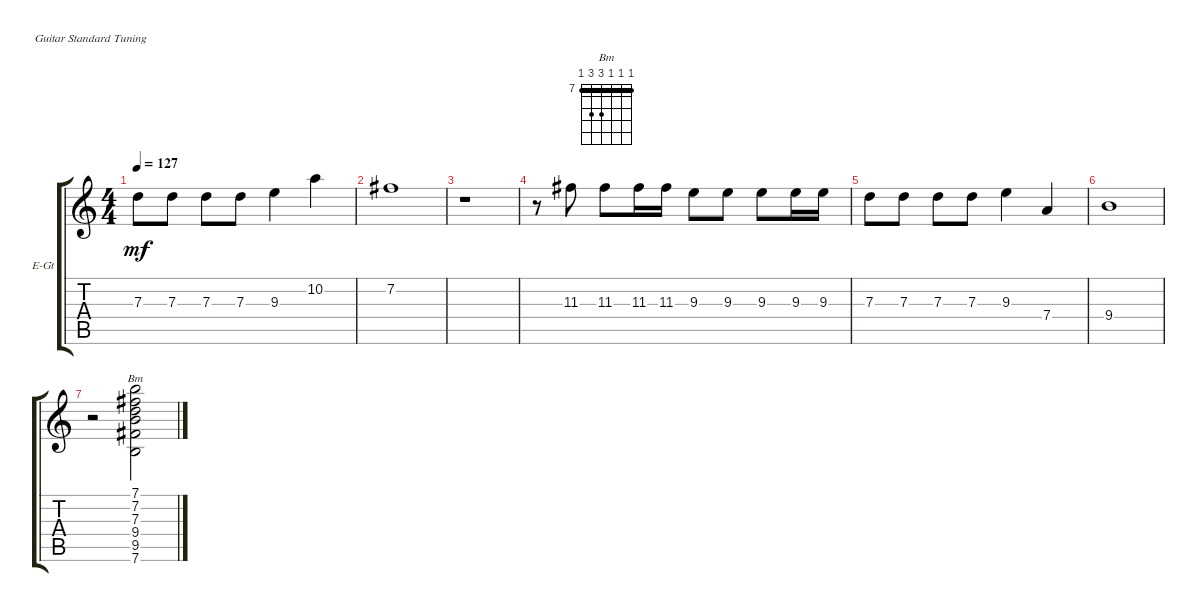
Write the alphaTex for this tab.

\defaultSystemsLayout 4
\bracketExtendMode groupsimilarinstruments
\firstSystemTrackNameOrientation horizontal
\otherSystemsTrackNameOrientation horizontal
\track ("Jazz Guitar" "E-Gt") {instrument electricguitarjazz}
\staff {score tabs}
\tuning (E4 B3 G3 D3 A2 E2)
\chord ("Bm" 7 7 7 9 9 7) {firstfret 7 barre (7 7 7)}
\ts (4 4)
\tempo 127
\clef g2
\ks c
7.3.8{dy mf} 7.3.8 7.3.8 7.3.8 9.3.4 10.2.4 |
7.2.1 |
r.1 |
r.8 11.3.8 11.3.8 11.3.16 11.3.16 9.3.8 9.3.8 9.3.8 9.3.16 9.3.16 |
7.3.8 7.3.8 7.3.8 7.3.8 9.3.4 7.4.4 |
9.4.1 |
r.2 (7.6 9.5 9.4 7.3 7.2 7.1).2{ch "Bm"}
